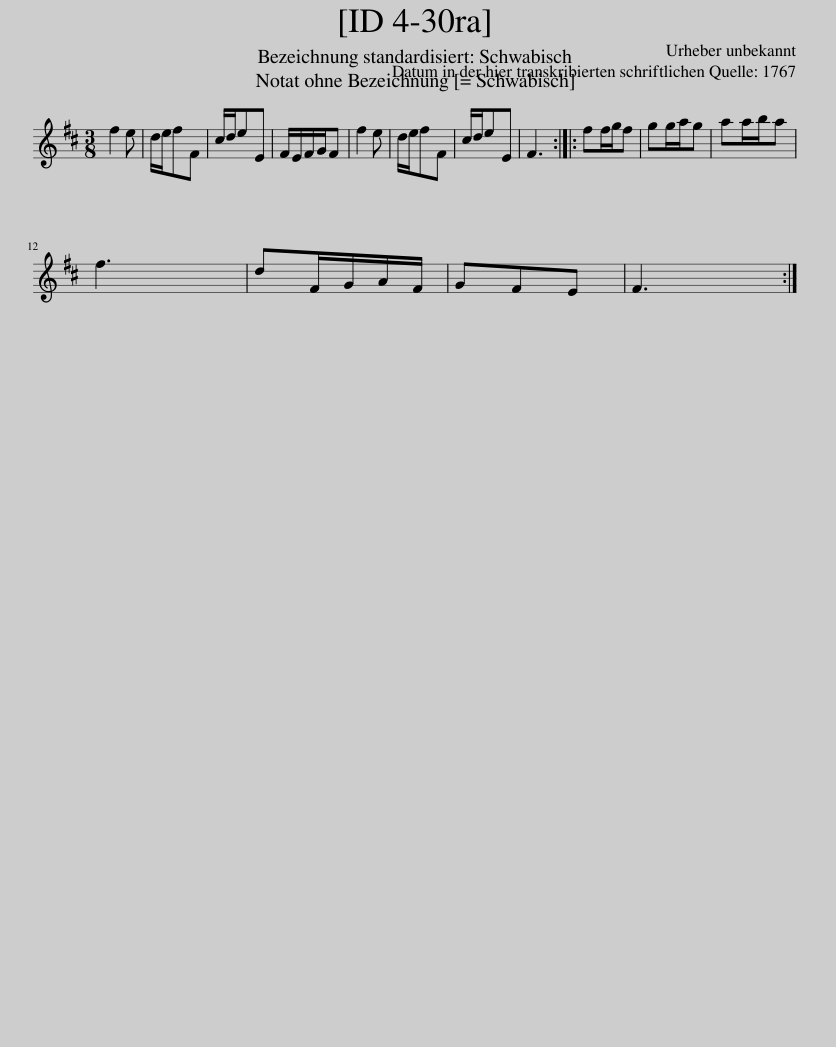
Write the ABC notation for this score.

X:1
L:1/8
M:3/8
I:linebreak $
K:D
V:1 treble
V:1
 f2 e | d/e/fF | c/d/eE | F/E/F/G/F | f2 e | %5
 d/e/fF | c/d/eE | F3 :: ff/g/f | gg/a/g | %10
 aa/b/a |$ f3 | dF/G/A/F/ | GFE | F3 :| %15
